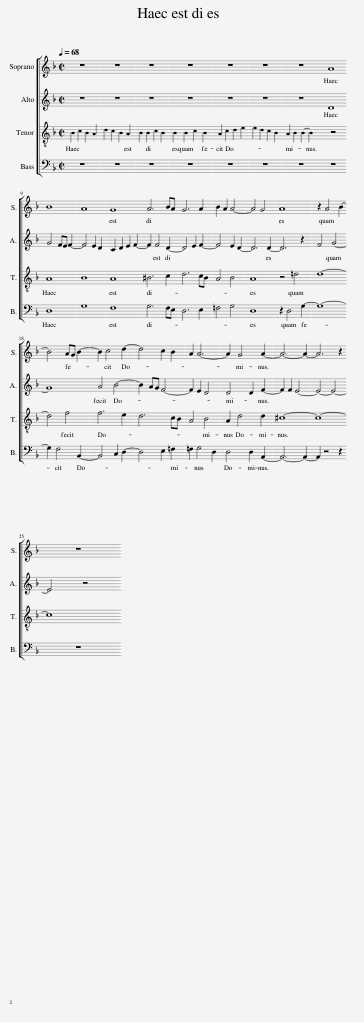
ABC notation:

X:1
%%score [ 1 2 3 4 ]
L:1/8
Q:1/4=68
M:2/2
I:linebreak $
K:F
V:1 treble
V:2 treble
V:3 treble-8
V:4 bass
V:1
 z8 | z8 | z8 | z8 | z8 | %5
 z8 | z8 | A8 |$ B8 | A8 | %10
 G8 | A6 BA | G6 A2 | B2 A2 A4- | A4 G4 | %15
 A8 | z2 A4 B2- |$ B4 AG B2- | B2 c4 d2- | d4 c2 B2 | %20
 A2 A6- | A2 G4 A2- | A6- A2- | A6 z2 |$ z8 |] %25
V:2
 z8 | z8 | z8 | z8 | z8 | %5
 z8 | z8 | D8 |$ G4 FE F2- | F4 E2 D2 | %10
 C2 D2 E2 F2- | F2 F4 D2- | D4 E2 F2- | F4 E2 D2- | D6 D2- | %15
 D6 z2 | F4 G4- |$ G8 | A4 B4- | B2 AG F4- | %20
 F2 E2 D4 | D4 D2 F2- | F2 F2 E4- | E4- E4- |$ E4 z4 |] %25
V:3
 B2 c2 B2 A2 | d2 c2 B2 A2 | B2 B2 c2 B2 | B2 B2 c2 B2 | A2 c2 d2 e2 | %5
 e2 d2 c2 B2 | A2 B2 B2- B2 | z8 |$ A8 | B8 | %10
 A8 | ^B6 c2 | d6 cB | A4 B4 | A8 | %15
 z4 =d4 | d8- |$ d4 f4 | f6 e2 | d6 cB | %20
 A4 B4 | A2 d4 d2 | ^c8- | c8- |$ c8 |] %25
V:4
 z8 | z8 | z8 | z8 | z8 | %5
 z8 | z8 | z8 |$ D,8 | G,8 | %10
 F,8 | G,6 F,E, | D,6 E,2 | =F,4 G,4 | D,8 | %15
 z2 D,4 G,2- | G,8- |$ G,2 F,4 B,,2- | B,,4 C,2 D,2- | D,4 E,2 =F,2 | %20
 =F,2 G,4 D,2 | D,4 D,2 A,,2- | A,,6- A,,2- | A,,2 z4 z2 |$ z8 |] %25
